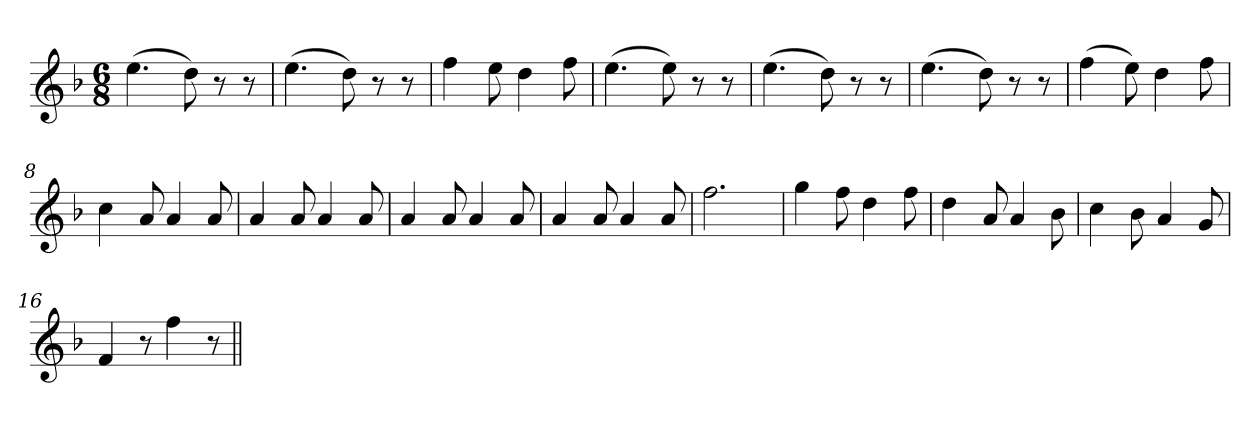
**kern
*part1
*staff1
*clefG2
*k[b-]
*F:
*M6/8
*MM200
=1
(>4.ee\
8dd\)
8r
8r
=2
(>4.ee\
8dd\)
8r
8r
=3
4ff\
8ee\
4dd\
8ff\
=4
(>4.ee\
8ee\)
8r
8r
=5
(>4.ee\
8dd\)
8r
8r
=6
(>4.ee\
8dd\)
8r
8r
=7
(>4ff\
8ee\)
4dd\
8ff\
=8
4cc\
8a/
4a/
8a/
=9
4a/
8a/
4a/
8a/
!!LO:LB:g=z
=10
4a/
8a/
4a/
8a/
=11
4a/
8a/
4a/
8a/
=12
2.ff\
=13
4gg\
8ff\
4dd\
8ff\
=14
4dd\
8a/
4a/
8b-\
=15
4cc\
8b-\
4a/
8g/
=16
4f/
8r
4ff\
8r
=||
*-
